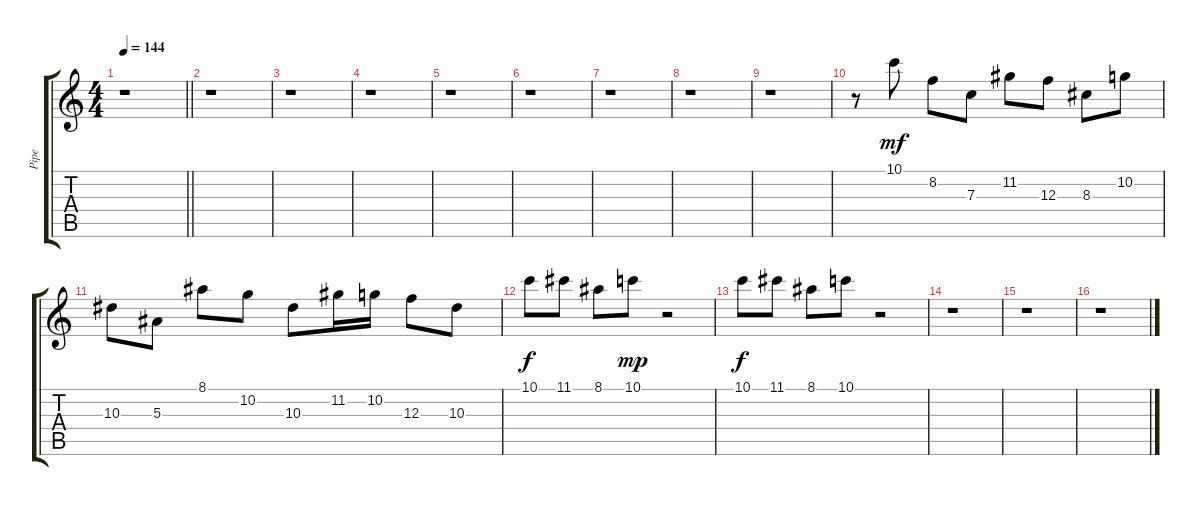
\track ("Pipe" "Pipe") {instrument piccolo}
\staff {score tabs}
\tuning (D5 A4 F4 C4 G3 D3) {hide}
\ts (4 4)
\tempo 144
\clef g2
\barLineRight lightlight
\ks c
r.1{dy p} |
r.1 |
r.1 |
r.1 |
r.1 |
r.1 |
r.1 |
r.1 |
r.1 |
r.8 10.1.8{dy mf} 8.2.8 7.3.8 11.2.8 12.3.8 8.3.8 10.2.8 |
10.3.8 5.3.8 8.1.8 10.2.8 10.3.8 11.2.16 10.2.16 12.3.8 10.3.8 |
10.1.8{dy f} 11.1.8 8.1.8 10.1.8{dy mp} r.2 |
10.1.8{dy f} 11.1.8 8.1.8 10.1.8 r.2 |
r.1 |
r.1 |
r.1
